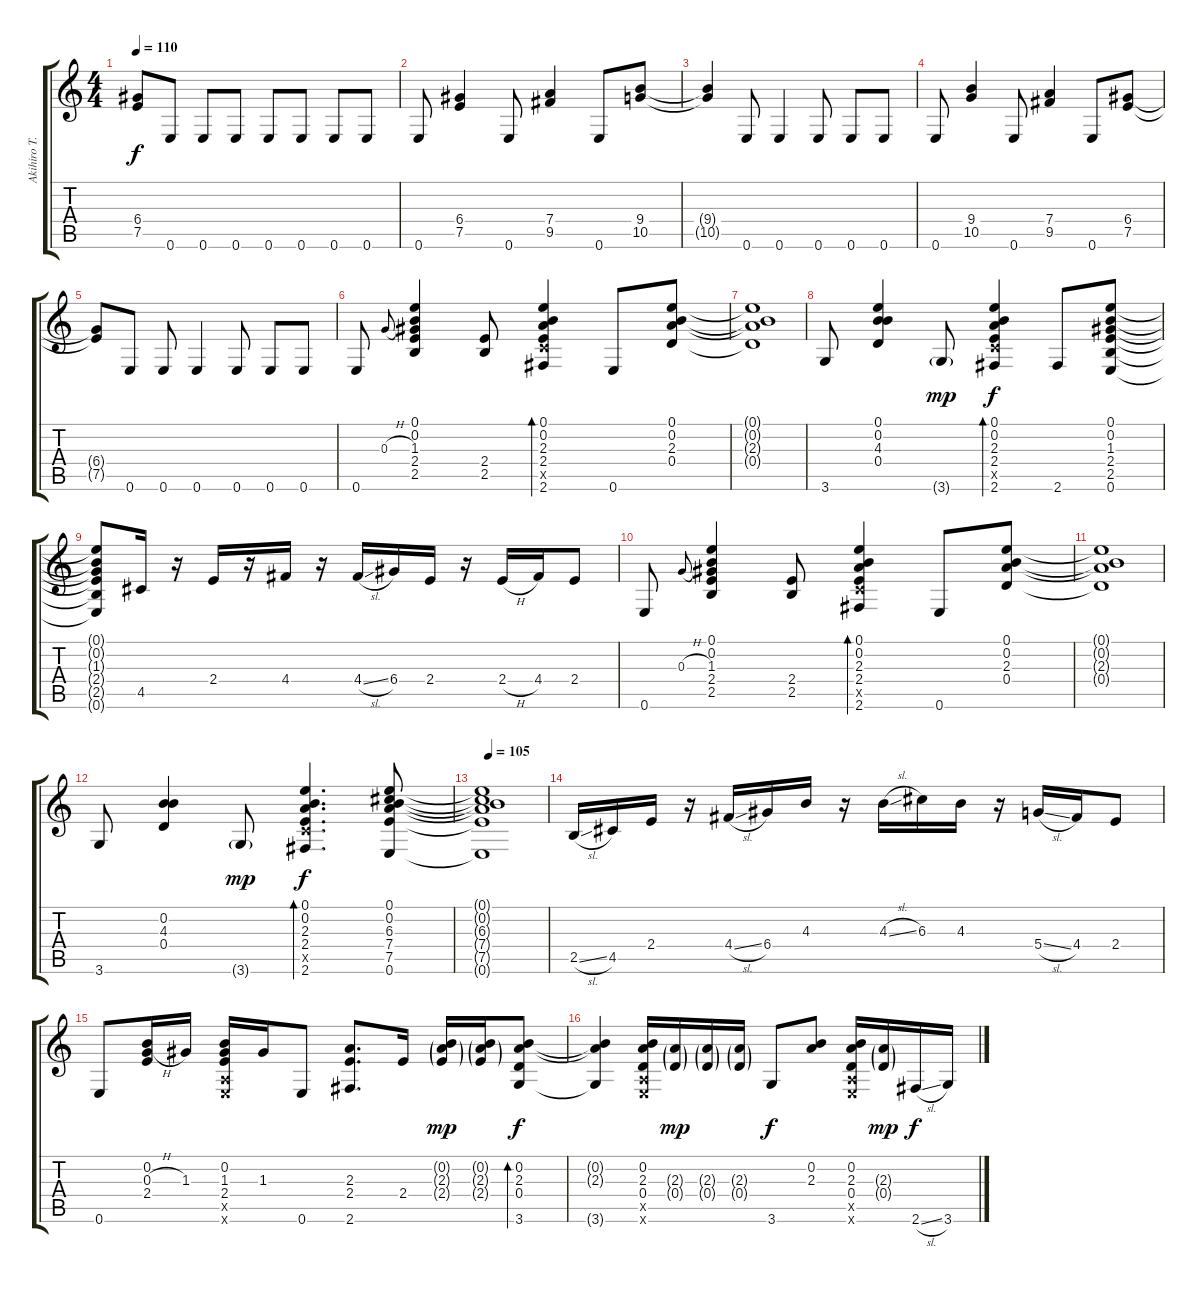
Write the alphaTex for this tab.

\track ("Akihiro T." "Akihiro T.") {instrument acousticguitarsteel}
\staff {score tabs}
\tuning (E4 B3 G3 D3 A2 E2) {hide}
\ts (4 4)
\tempo 110
\clef g2
\ks c
(6.4{t} 7.5{t}).8{dy f} 0.6.8 0.6.8 0.6.8 0.6.8 0.6.8 0.6.8 0.6.8 |
0.6.8 (6.4 7.5).4 0.6.8 (7.4 9.5).4 0.6.8 (9.4 10.5).8 |
(9.4{t} 10.5{t}).4 0.6.8 0.6.4 0.6.8 0.6.8 0.6.8 |
0.6.8 (9.4 10.5).4 0.6.8 (7.4 9.5).4 0.6.8 (6.4 7.5).8 |
(6.4{t} 7.5{t}).8 0.6.8 0.6.8 0.6.4 0.6.8 0.6.8 0.6.8 |
0.6.8 0.3{h}.8{gr onbeat} (0.1 0.2 1.3 2.4 2.5).4 (2.4 2.5).8 (0.1 0.2 2.3 2.4 3.5{x} 2.6).4{bd 60} 0.6.8 (0.1 0.2 2.3 0.4).8 |
(0.1{t} 0.2{t} 2.3{t} 0.4{t}).1 |
3.6.8 (0.1 0.2 4.3 0.4).4 3.6{g}.8{dy mp} (0.1 0.2 2.3 2.4 3.5{x} 2.6).4{bd 60 dy f} 2.6.8 (0.1 0.2 1.3 2.4 2.5 0.6).8 |
(0.1{t} 0.2{t} 1.3{t} 2.4{t} 2.5{t} 0.6{t}).8 4.5.16 r.16 2.4.16 r.16 4.4.16 r.16 4.4{sl}.16 6.4.16 2.4.16 r.16 2.4{h}.16 4.4.16 2.4.8 |
0.6.8 0.3{h}.8{gr onbeat} (0.1 0.2 1.3 2.4 2.5).4 (2.4 2.5).8 (0.1 0.2 2.3 2.4 3.5{x} 2.6).4{bd 60} 0.6.8 (0.1 0.2 2.3 0.4).8 |
(0.1{t} 0.2{t} 2.3{t} 0.4{t}).1 |
3.6.8 (0.2 4.3 0.4).4 3.6{g}.8{dy mp} (0.1 0.2 2.3 2.4 3.5{x} 2.6).4{d bd 60 dy f} (0.1 0.2 6.3 7.4 7.5 0.6).8 |
\tempo 105
(0.1{t} 0.2{t} 6.3{t} 7.4{t} 7.5{t} 0.6{t}).1 |
2.5{sl}.16 4.5.16 2.4.16 r.16 4.4{sl}.16 6.4.16 4.3.16 r.16 4.3{sl}.16 6.3.16 4.3.16 r.16 5.4{sl}.16 4.4.16 2.4.8 |
0.6.8 (0.2 0.3{h} 2.4).16 1.3.16 (0.2 1.3 2.4 0.5{x} 0.6{x}).16 1.3.16 0.6.8 (2.3 2.4 2.6).8{d} 2.4.16 (0.2{g} 2.3{g} 2.4{g}).16{dy mp} (0.2{g} 2.3{g} 2.4{g}).16 (0.2 2.3 0.4 3.6).8{bd 60 dy f} |
(0.2{t} 2.3{t} 3.6{t}).4 (0.2 2.3 0.4 0.5{x} 0.6{x}).16 (2.3{g} 0.4{g}).16{dy mp} (2.3{g} 0.4{g}).16 (2.3{g} 0.4{g}).16 3.6.8{dy f} (0.2 2.3).8 (0.2 2.3 0.4 0.5{x} 0.6{x}).16 (2.3{g} 0.4{g}).16{dy mp} 2.6{sl}.16{dy f} 3.6.16
